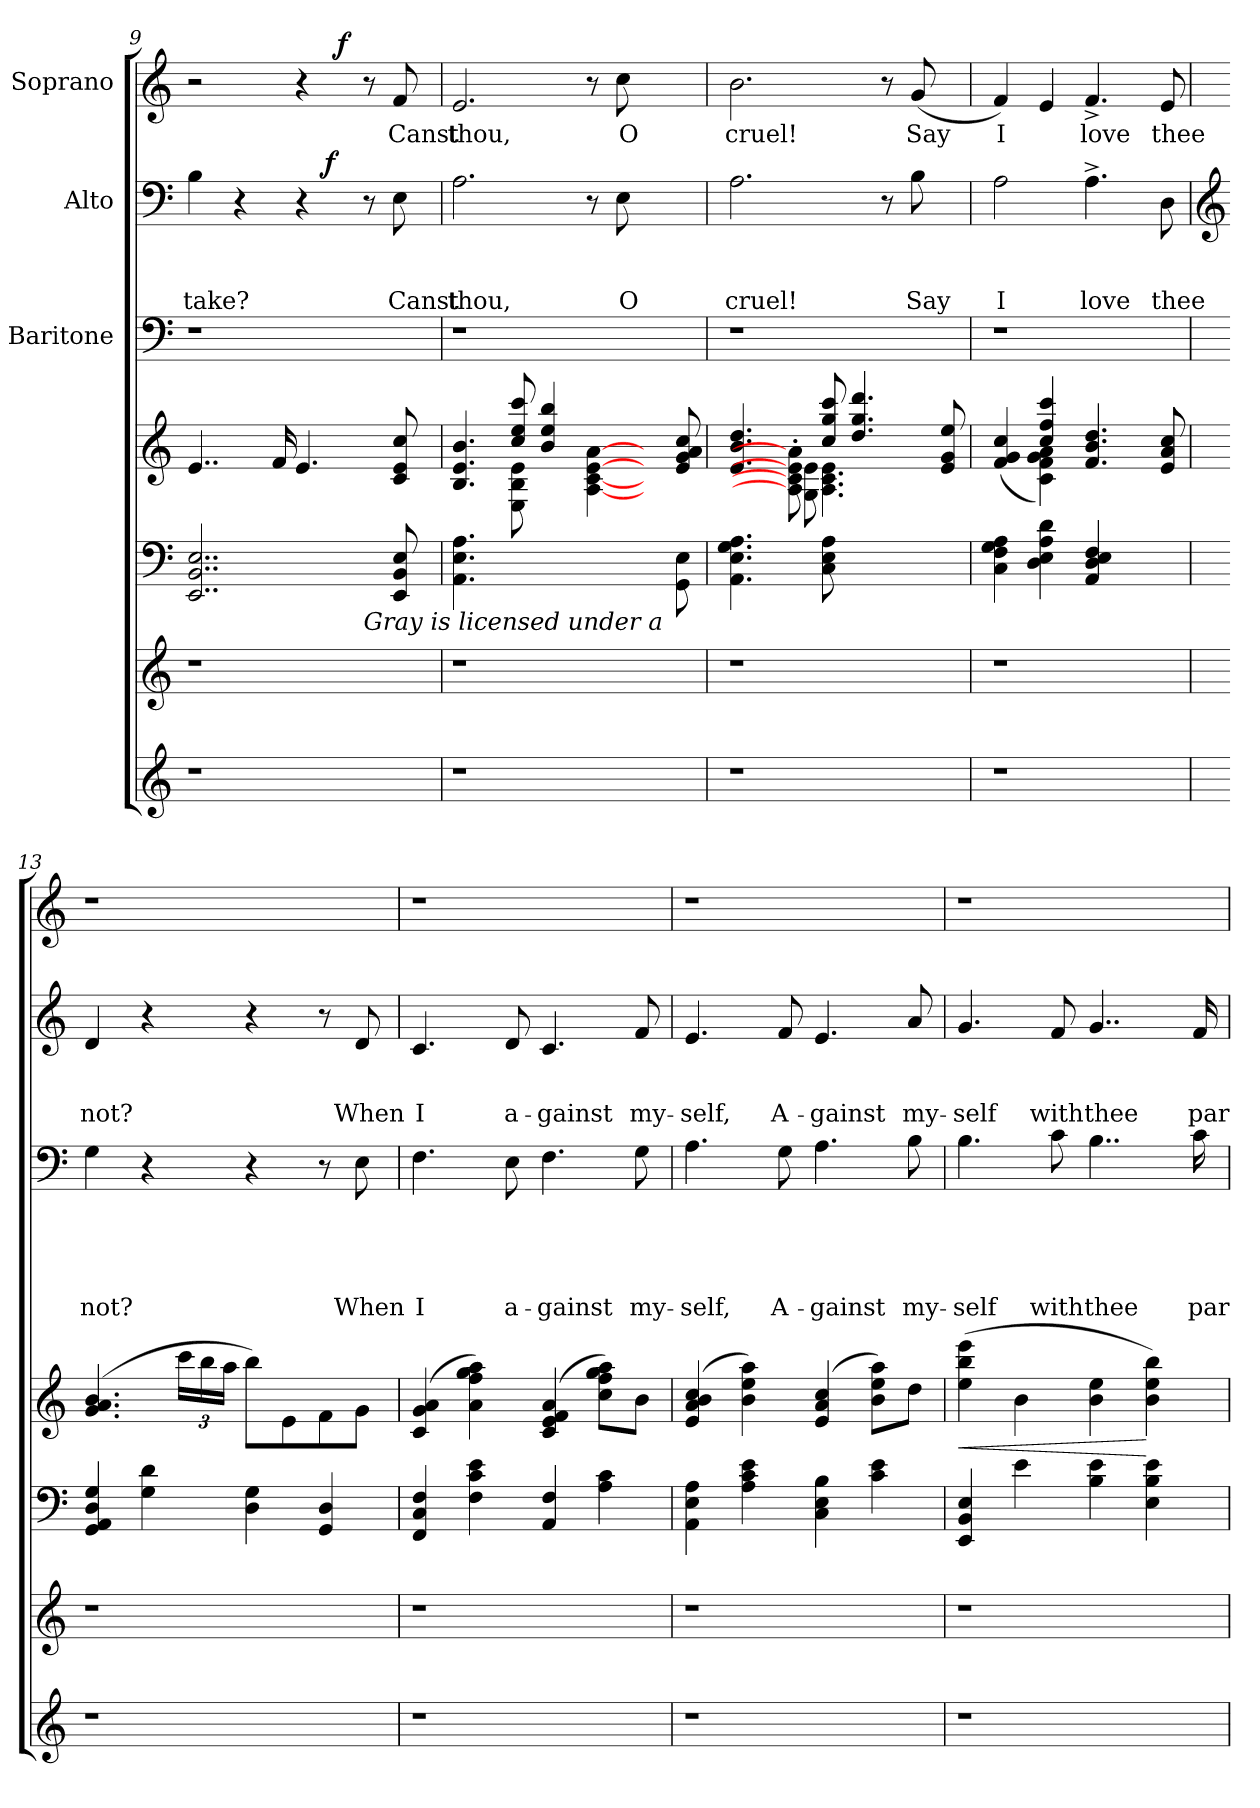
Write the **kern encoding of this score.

**kern	**kern	**kern	**kern	**dynam	**kern	**text	**text	**text	**text	**text	**kern	**text	**text	**text	**dynam	**kern	**text	**dynam
*part6	*part5	*part4	*part4	*part4	*part3	*part3	*part3	*part3	*part3	*part3	*part2	*part2	*part2	*part2	*part2	*part1	*part1	*part1
*staff7	*staff6	*staff5	*staff4	*staff4/5	*staff3	*staff3	*staff3	*staff3	*staff3	*staff3	*staff2	*staff2	*staff2	*staff2	*staff2	*staff1	*staff1	*staff1
*	*	*	*	*	*I"Baritone	*	*	*	*	*	*I"Alto	*	*	*	*	*I"Soprano	*	*
*clefG2	*clefG2	*clefF4	*clefG2	*	*clefF4	*	*	*	*	*	*clefF4	*	*	*	*	*clefG2	*	*
*k[]	*k[]	*k[]	*k[]	*	*k[]	*	*	*	*	*	*k[]	*	*	*	*	*k[]	*	*
*C:	*C:	*C:	*C:	*	*C:	*	*	*	*	*	*C:	*	*	*	*	*C:	*	*
=9	=9	=9	=9	=9	=9	=9	=9	=9	=9	=9	=9	=9	=9	=9	=9	=9	=9	=9
!	!	!	!	!	!	!	!	!	!	!	!	!	!	!LO:LY:b	!	!	!	!
*	*	*^	*	*	*	*	*	*	*	*	*^	*	*	*	*	*^	*	*
1r	1r	2..EE/ 2..BB/ 2..E/	2.ryy	4..e/	.	1r	.	.	.	.	.	4B\	2ryy	.	.	-take?	.	2r	2ryy	.	.
.	.	.	.	.	.	.	.	.	.	.	.	4r	.	.	.	.	.	.	.	.	.
.	.	.	.	16f/	.	.	.	.	.	.	.	.	.	.	.	.	.	.	.	.	.
.	.	.	.	4.e/	.	.	.	.	.	.	.	4r	8ryy	.	.	.	.	4r	8ryy	.	.
!	!	!	!	!	!	!	!	!	!	!	!	!	!	!	!	!	!LO:DY:a	!	!	!	!
.	.	.	.	.	.	.	.	.	.	.	.	.	4.ryy	.	.	.	f	.	32ryy	.	.
!	!	!	!	!	!	!	!	!	!	!	!	!	!	!	!	!	!	!	!	!	!LO:DY:a
.	.	.	.	.	.	.	.	.	.	.	.	.	.	.	.	.	.	.	4ryy	.	f
!	!	!	!LO:TX:b:i:t=Gray is licensed under a	!	!	!	!	!	!	!	!	!	!	!	!	!	!	!	!	!	!
.	.	.	4ryy	.	.	.	.	.	.	.	.	8r	.	.	.	.	.	8r	.	.	.
!	!	!	!	!	!	!	!	!	!	!	!	!	!	!	!	!LO:LY:b	!	!	!	!LO:LY:b	!
.	.	8EE/ 8BB/ 8E/	.	8c/ 8e/ 8cc/	.	.	.	.	.	.	.	8E\	.	.	.	Canst	.	8f/	.	Canst	.
.	.	.	.	.	.	.	.	.	.	.	.	.	.	.	.	.	.	.	16.ryy	.	.
=10	=10	=10	=10	=10	=10	=10	=10	=10	=10	=10	=10	=10	=10	=10	=10	=10	=10	=10	=10	=10	=10
*	*	*	*	*^	*	*	*	*	*	*	*	*	*	*	*	*	*	*	*	*	*
!	!	!	!	!	!	!	!	!	!	!	!	!	!	!	!	!	!LO:LY:b	!	!	!	!LO:LY:b	!
*	*	*	*	*	*	*	*	*	*	*	*	*	*v	*v	*	*	*	*	*	*	*	*
*	*	*v	*v	*	*	*	*	*	*	*	*	*	*	*	*	*	*	*v	*v	*	*
1r	1r	4.AA\ 4.E\ 4.A\	4.B/ 4.e/ 4.b/	4.ryy	.	1r	.	.	.	.	.	2.A\	.	.	thou,	.	2.e/	thou,	.
.	.	2ryy	8E\ 8B\ 8e\	8cc/ 8ee/ 8ccc/	.	.	.	.	.	.	.	.	.	.	.	.	.	.	.
.	.	.	4ryy	4b/ 4ee/ 4bb/	.	.	.	.	.	.	.	.	.	.	.	.	.	.	.
.	.	.	[4A\ [4c\ [4e\ [4a\	2ryy	.	.	.	.	.	.	.	8r	.	.	.	.	8r	.	.
!	!	!	!	!	!	!	!	!	!	!	!	!	!	!	!LO:LY:b	!	!	!LO:LY:b	!
.	.	8ryy	.	.	.	.	.	.	.	.	.	8E\	.	.	O	.	8cc\	O	.
4ryy	4ryy	8ryy	8ryy	.	.	4ryy	.	.	.	.	.	4ryy	.	.	.	.	4ryy	.	.
.	.	8GG\ 8E\	8e/ 8g/ 8a/ 8cc/	.	.	.	.	.	.	.	.	.	.	.	.	.	.	.	.
=11	=11	=11	=11	=11	=11	=11	=11	=11	=11	=11	=11	=11	=11	=11	=11	=11	=11	=11	=11
!	!	!	!	!	!	!	!	!	!	!	!	!	!	!	!LO:LY:b	!	!	!LO:LY:b	!
1r	1r	4.AA\ 4.E\ 4.G\ 4.A\	4.e/ 4.b/ 4.dd/	4.ryy	.	1r	.	.	.	.	.	2.A\	.	.	cruel!	.	2.b\	cruel!	.
.	.	8ryy	8A\]'< 8c\]'< 8e\]'< 8a\]'<	8G\ 8e\	.	.	.	.	.	.	.	.	.	.	.	.	.	.	.
.	.	8C\ 8E\ 8A\	8cc/ 8gg/ 8ccc/	4.A\ 4.c\ 4.e\	.	.	.	.	.	.	.	.	.	.	.	.	.	.	.
.	.	2ryy	4.dd/ 4.gg/ 4.ddd/	.	.	.	.	.	.	.	.	.	.	.	.	.	.	.	.
.	.	.	.	.	.	.	.	.	.	.	.	8r	.	.	.	.	8r	.	.
!	!	!	!	!	!	!	!	!	!	!	!	!	!	!	!LO:LY:b	!	!	!LO:LY:b	!
.	.	.	.	4ryy	.	.	.	.	.	.	.	8B\	.	.	Say	.	(8g/	Say	.
8ryy	8ryy	.	8e/ 8g/ 8ee/	.	.	8ryy	.	.	.	.	.	8ryy	.	.	.	.	8ryy	.	.
=12	=12	=12	=12	=12	=12	=12	=12	=12	=12	=12	=12	=12	=12	=12	=12	=12	=12	=12	=12
!	!	!	!	!	!	!	!	!	!	!	!	!	!	!	!LO:LY:b:rj	!	!	!LO:LY:b:rj	!
1r	1r	4C\ 4F\ 4G\ 4A\	(4f/ 4g/ 4cc/	4ryy	.	1r	.	.	.	.	.	2A\	.	.	I	.	4f/)	I	.
.	.	4D\ 4E\ 4A\ 4d\	4cc/ 4ff/ 4ccc/	(<4c\ 4f\ 4g\ 4a\)	.	.	.	.	.	.	.	.	.	.	.	.	4e/	.	.
!	!	!	!	!	!	!	!	!	!	!	!	!	!	!	!LO:LY:b	!	!	!LO:LY:b	!
.	.	4AA/ 4D/ 4E/ 4F/	4.f/ 4.b/ 4.dd/	2ryy	.	.	.	.	.	.	.	4.A^>\	.	.	love	.	4.f^</	love	.
.	.	4ryy	.	.	.	.	.	.	.	.	.	.	.	.	.	.	.	.	.
!	!	!	!	!	!	!	!	!	!	!	!	!	!	!	!LO:LY:b	!	!	!LO:LY:b	!
.	.	.	8e/ 8a/ 8cc/	.	.	.	.	.	.	.	.	8D\	.	.	thee	.	8e/	thee	.
*	*	*	*v	*v	*	*	*	*	*	*	*	*	*	*	*	*	*	*	*
!!LO:PB:g=z
=13	=13	=13	=13	=13	=13	=13	=13	=13	=13	=13	=13	=13	=13	=13	=13	=13	=13	=13
*	*	*	*	*	*	*	*	*	*	*	*clefG2	*	*	*	*	*	*	*
!	!	!	!	!	!	!	!	!	!	!LO:LY:b	!	!	!	!LO:LY:b	!	!	!	!
1r	1r	4GG/ 4AA/ 4D/ 4G/	(4.g/ 4.a/ 4.b/	.	4G\	.	.	.	.	-not?	4d/	.	.	not?	.	1r	.	.
.	.	4G\ 4d\	.	.	4r	.	.	.	.	.	4r	.	.	.	.	.	.	.
*	*	*	*Xbrackettup	*	*	*	*	*	*	*	*	*	*	*	*	*	*	*
.	.	.	24ccc\LL	.	.	.	.	.	.	.	.	.	.	.	.	.	.	.
.	.	.	24bb\	.	.	.	.	.	.	.	.	.	.	.	.	.	.	.
.	.	.	24aa\JJ	.	.	.	.	.	.	.	.	.	.	.	.	.	.	.
.	.	4D\ 4G\	8bb\L)	.	4r	.	.	.	.	.	4r	.	.	.	.	.	.	.
.	.	.	8e\	.	.	.	.	.	.	.	.	.	.	.	.	.	.	.
.	.	4GG/ 4D/	8f\	.	8r	.	.	.	.	.	8r	.	.	.	.	.	.	.
!	!	!	!	!	!	!	!	!	!	!LO:LY:b	!	!	!	!LO:LY:b	!	!	!	!
.	.	.	8g\J	.	8E\	.	.	.	.	When	8d/	.	.	When	.	.	.	.
=14	=14	=14	=14	=14	=14	=14	=14	=14	=14	=14	=14	=14	=14	=14	=14	=14	=14	=14
!	!	!	!	!	!	!	!	!	!	!LO:LY:b:rj	!	!	!	!LO:LY:b:rj	!	!	!	!
1r	1r	4FF/ 4C/ 4F/	(4c/ 4g/ 4a/	.	4.F\	.	.	.	.	I	4.c/	.	.	I	.	1r	.	.
.	.	4F\ 4c\ 4e\	4a\ 4ff\ 4gg\ 4aa\)	.	.	.	.	.	.	.	.	.	.	.	.	.	.	.
!	!	!	!	!	!	!	!	!	!	!LO:LY:b	!	!	!	!LO:LY:b	!	!	!	!
.	.	.	.	.	8E\	.	.	.	.	a-	8d/	.	.	a-	.	.	.	.
!	!	!	!	!	!	!	!	!	!	!LO:LY:b	!	!	!	!LO:LY:b	!	!	!	!
.	.	4AA/ 4F/	(4c/ 4e/ 4f/ 4a/	.	4.F\	.	.	.	.	-gainst	4.c/	.	.	-gainst	.	.	.	.
.	.	4A\ 4c\	8cc\ 8ff\ 8gg\ 8aa\L)	.	.	.	.	.	.	.	.	.	.	.	.	.	.	.
!	!	!	!	!	!	!	!	!	!	!LO:LY:b	!	!	!	!LO:LY:b	!	!	!	!
.	.	.	8b\J	.	8G\	.	.	.	.	my-	8f/	.	.	my-	.	.	.	.
=15	=15	=15	=15	=15	=15	=15	=15	=15	=15	=15	=15	=15	=15	=15	=15	=15	=15	=15
!	!	!	!	!	!	!	!	!	!	!LO:LY:b	!	!	!	!LO:LY:b	!	!	!	!
1r	1r	4AA\ 4E\ 4A\	(4e/ 4a/ 4b/ 4cc/	.	4.A\	.	.	.	.	-self,	4.e/	.	.	-self,	.	1r	.	.
.	.	4A\ 4c\ 4e\	4b\ 4ee\ 4aa\)	.	.	.	.	.	.	.	.	.	.	.	.	.	.	.
!	!	!	!	!	!	!	!	!	!	!LO:LY:b	!	!	!	!LO:LY:b	!	!	!	!
.	.	.	.	.	8G\	.	.	.	.	A-	8f/	.	.	A-	.	.	.	.
!	!	!	!	!	!	!	!	!	!	!LO:LY:b	!	!	!	!LO:LY:b	!	!	!	!
.	.	4C\ 4E\ 4B\	(4e/ 4a/ 4cc/	.	4.A\	.	.	.	.	-gainst	4.e/	.	.	-gainst	.	.	.	.
.	.	4c\ 4e\	8b\ 8ee\ 8aa\L)	.	.	.	.	.	.	.	.	.	.	.	.	.	.	.
!	!	!	!	!	!	!	!	!	!	!LO:LY:b	!	!	!	!LO:LY:b	!	!	!	!
.	.	.	8dd\J	.	8B\	.	.	.	.	my-	8a/	.	.	my-	.	.	.	.
=16	=16	=16	=16	=16	=16	=16	=16	=16	=16	=16	=16	=16	=16	=16	=16	=16	=16	=16
!	!	!	!	!LO:HP:b	!	!	!	!	!	!LO:LY:b	!	!	!	!LO:LY:b	!	!	!	!
1r	1r	4EE/ 4BB/ 4E/	(4ee\ 4bb\ 4eee\	<	4.B\	.	.	.	.	-self	4.g/	.	.	-self	.	1r	.	.
.	.	4e\	4b\	.	.	.	.	.	.	.	.	.	.	.	.	.	.	.
!	!	!	!	!	!	!	!	!	!	!LO:LY:b	!	!	!	!LO:LY:b	!	!	!	!
.	.	.	.	.	8c\	.	.	.	.	with	8f/	.	.	with	.	.	.	.
!	!	!	!	!	!	!	!	!	!	!LO:LY:b	!	!	!	!LO:LY:b	!	!	!	!
.	.	4B\ 4e\	4b\ 4ee\	.	4..B\	.	.	.	.	thee	4..g/	.	.	thee	.	.	.	.
.	.	4E\ 4B\ 4e\	4b\ 4ee\ 4bb\)	[	.	.	.	.	.	.	.	.	.	.	.	.	.	.
!	!	!	!	!	!	!	!	!	!	!LO:LY:b	!	!	!	!LO:LY:b	!	!	!	!
.	.	.	.	.	16c\	.	.	.	.	par-	16f/	.	.	par-	.	.	.	.
=	=	=	=	=	=	=	=	=	=	=	=	=	=	=	=	=	=	=
*-	*-	*-	*-	*-	*-	*-	*-	*-	*-	*-	*-	*-	*-	*-	*-	*-	*-	*-
